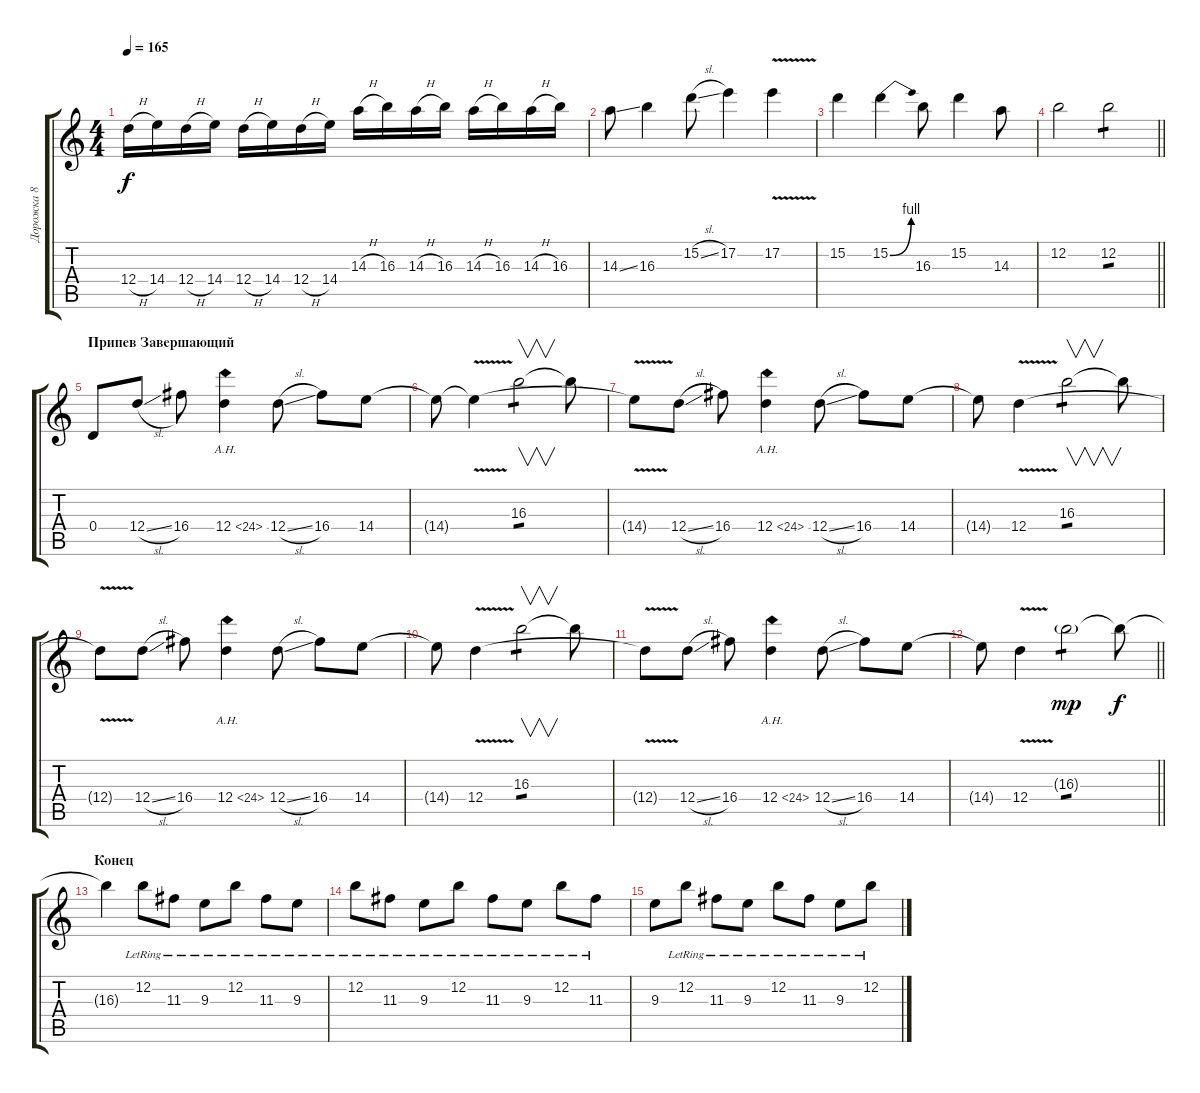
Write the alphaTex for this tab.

\track ("Дорожка 8" "Дорожка 8") {instrument overdrivenguitar}
\staff {score tabs}
\tuning (E4 B3 G3 D3 A2 E2) {hide}
\ts (4 4)
\tempo 165
\clef g2
\ks c
12.4{h}.16{dy f} 14.4.16 12.4{h}.16 14.4.16 12.4{h}.16 14.4.16 12.4{h}.16 14.4.16 14.3{h}.16 16.3.16 14.3{h}.16 16.3.16 14.3{h}.16 16.3.16 14.3{h}.16 16.3.16 |
14.3{ss}.8 16.3.4 15.2{sl}.8 17.2.4 17.2{v}.4 |
15.2.4 15.2{be (bend 0 0 60 4)}.4 16.3.8 15.2.4 14.3.8 |
\barLineRight lightlight
12.2.2 12.2.2{tp 1} |
\section ("" "Припев Завершающий ")
0.4.8 12.4{sl}.8 16.4.8 12.4{ah 12}.4 12.4{sl}.8 16.4.8 14.4.8 |
14.4{t}.8 14.4{v t}.4 16.3.2{v tp 1} 16.3{t}.8 |
14.4{t}.8 12.4{sl}.8 16.4.8 12.4{ah 12}.4 12.4{sl}.8 16.4.8 14.4.8 |
14.4{t}.8 12.4{v}.4 16.3.2{v tp 1} 16.3{t}.8 |
12.4{t}.8 12.4{sl}.8 16.4.8 12.4{ah 12}.4 12.4{sl}.8 16.4.8 14.4.8 |
14.4{t}.8 12.4{v}.4 16.3.2{v tp 1} 16.3{t}.8 |
12.4{t}.8 12.4{sl}.8 16.4.8 12.4{ah 12}.4 12.4{sl}.8 16.4.8 14.4.8 |
\barLineRight lightlight
14.4{t}.8 12.4{v}.4 16.3{g}.2{tp 1 dy mp} 16.3{t}.8{dy f} |
\section ("" "Конец")
16.3{t}.4 12.2{lr}.8{volume 0} 11.3{lr}.8 9.3{lr}.8 12.2{lr}.8 11.3{lr}.8 9.3{lr}.8 |
12.2{lr}.8 11.3{lr}.8 9.3{lr}.8 12.2{lr}.8 11.3{lr}.8 9.3{lr}.8 12.2{lr}.8 11.3{lr}.8 |
9.3.8 12.2{lr}.8 11.3{lr}.8 9.3{lr}.8 12.2{lr}.8 11.3{lr}.8 9.3{lr}.8 12.2{lr}.8
